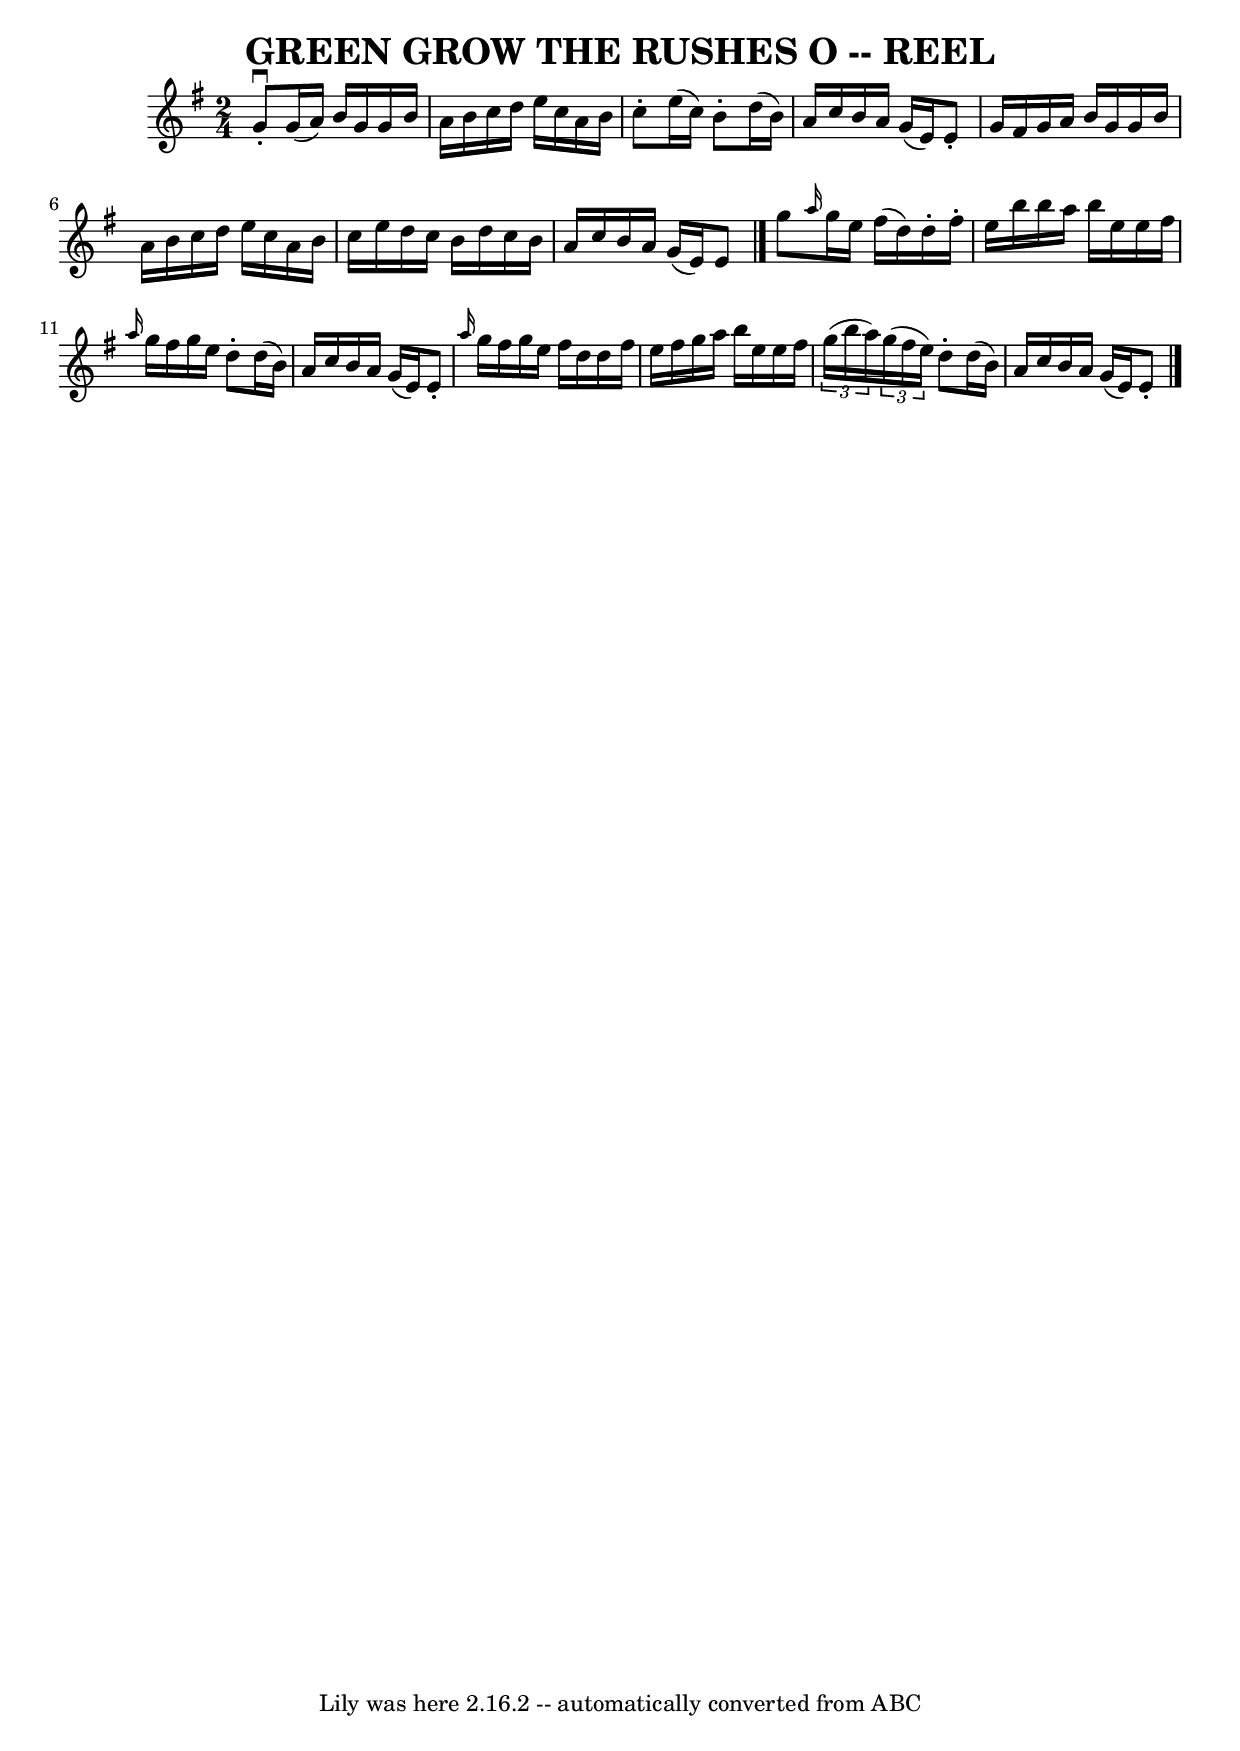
\version "2.16.2"
\include "Mammoth.ily"
\header {
	%% book = "Ryan's Mammoth Collection of Fiddle Tunes"
	crossRefNumber = "1"
	footnotes = ""
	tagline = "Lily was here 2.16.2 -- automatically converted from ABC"
	title = "GREEN GROW THE RUSHES O -- REEL"
}
voicedefault =  {


\time 2/4 % %slurgraces 1
 
\key g \major g'8^\downbow-. g'16 (a'16) b'16 g'16 g'16    
b'16    |
 a'16 b'16 c''16 d''16 e''16 c''16 a'16    
b'16    |
 c''8 -. e''16 (c''16) b'8 -. d''16 (b'16)  
 |
 a'16 c''16 b'16 a'16 g'16 (e'16) e'8 -.   
|
 g'16 fis'16 g'16 a'16 b'16 g'16 g'16 b'16    
|
 a'16 b'16 c''16 d''16 e''16 c''16 a'16 b'16    
|
 c''16 e''16 d''16 c''16 b'16 d''16 c''16 b'16   
 |
 a'16 c''16 b'16 a'16 g'16 (e'16) e'8    
\bar "|." g''8  \grace { a''16  } g''16 e''16 fis''16 (d''16  
-) d''16 -. fis''16 -.   |
 e''16 b''16 b''16 a''16    
b''16 e''16 e''16 fis''16    |
 \grace { a''16  } g''16    
fis''16 g''16 e''16 d''8 -. d''16 (b'16)   |
 a'16    
c''16 b'16 a'16 g'16 (e'16) e'8 -.   |
     \grace {    
a''16  } g''16 fis''16 g''16 e''16 fis''16 d''16 d''16    
fis''16    |
 e''16 fis''16 g''16 a''16 b''16 e''16    
e''16 fis''16    |
   \times 2/3 { g''16 (b''16 a''16) }   
\times 2/3 { g''16 (fis''16 e''16) } d''8 -. d''16 (b'16)  
 |
 a'16 c''16 b'16 a'16 g'16 (e'16) e'8 -.   
\bar "|."   
}

\score{
    <<

	\context Staff="default"
	{
	    \voicedefault 
	}

    >>
	\layout {
	}
	\midi {}
}
